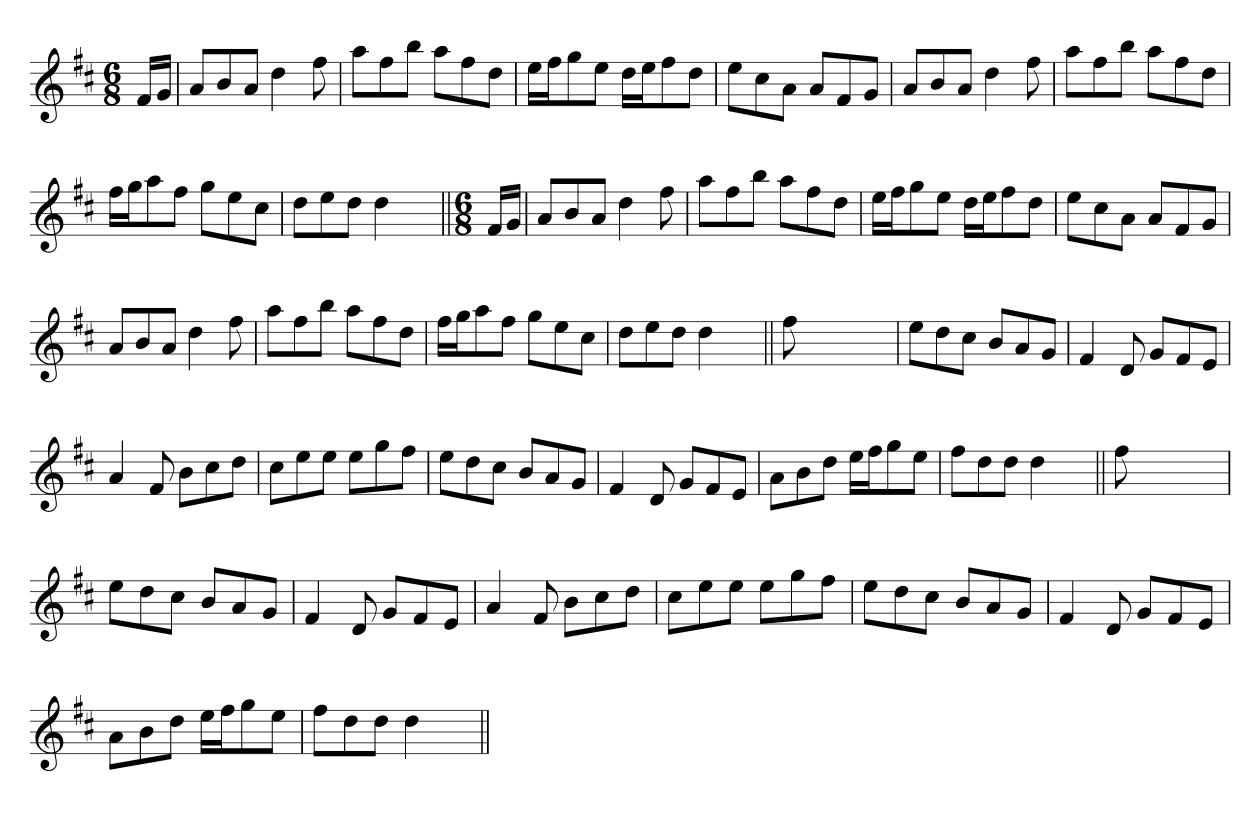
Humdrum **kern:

**kern
*part1
*staff1
*clefG2
*k[f#c#]
*D:
*M6/8
=1
16f#LL
16gJJ
=
8aL
8b
8aJ
4dd
8ff#
=
8aaL
8ff#
8bbJ
8aaL
8ff#
8ddJ
=
16eeLL
16ff#J
8gg
8eeJ
16ddLL
16eeJ
8ff#
8ddJ
=
8eeL
8cc#
8aJ
8aL
8f#
8gJ
=
8aL
8b
8aJ
4dd
8ff#
=
8aaL
8ff#
8bbJ
8aaL
8ff#
8ddJ
=
16ff#LL
16ggJ
8aa
8ff#J
8ggL
8ee
8cc#J
=
8ddL
8ee
8ddJ
4dd
8ryy
=||
*M6/8
16f#LL
16gJJ
=
8aL
8b
8aJ
4dd
8ff#
=
8aaL
8ff#
8bbJ
8aaL
8ff#
8ddJ
=
16eeLL
16ff#J
8gg
8eeJ
16ddLL
16eeJ
8ff#
8ddJ
=
8eeL
8cc#
8aJ
8aL
8f#
8gJ
=
8aL
8b
8aJ
4dd
8ff#
=
8aaL
8ff#
8bbJ
8aaL
8ff#
8ddJ
=
16ff#LL
16ggJ
8aa
8ff#J
8ggL
8ee
8cc#J
=
8ddL
8ee
8ddJ
4dd
8ryy
=||
8ff#
2ryy
8ryy
=
8eeL
8dd
8cc#J
8bL
8a
8gJ
=
4f#
8d
8gL
8f#
8eJ
=
4a
8f#
8bL
8cc#
8ddJ
=
8cc#L
8ee
8eeJ
8eeL
8gg
8ff#J
=
8eeL
8dd
8cc#J
8bL
8a
8gJ
=
4f#
8d
8gL
8f#
8eJ
=
8aL
8b
8ddJ
16eeLL
16ff#J
8gg
8eeJ
=
8ff#L
8dd
8ddJ
4dd
8ryy
=||
8ff#
2ryy
8ryy
=
8eeL
8dd
8cc#J
8bL
8a
8gJ
=
4f#
8d
8gL
8f#
8eJ
=
4a
8f#
8bL
8cc#
8ddJ
=
8cc#L
8ee
8eeJ
8eeL
8gg
8ff#J
=
8eeL
8dd
8cc#J
8bL
8a
8gJ
=
4f#
8d
8gL
8f#
8eJ
=
8aL
8b
8ddJ
16eeLL
16ff#J
8gg
8eeJ
=
8ff#L
8dd
8ddJ
4dd
8ryy
=||
*-
